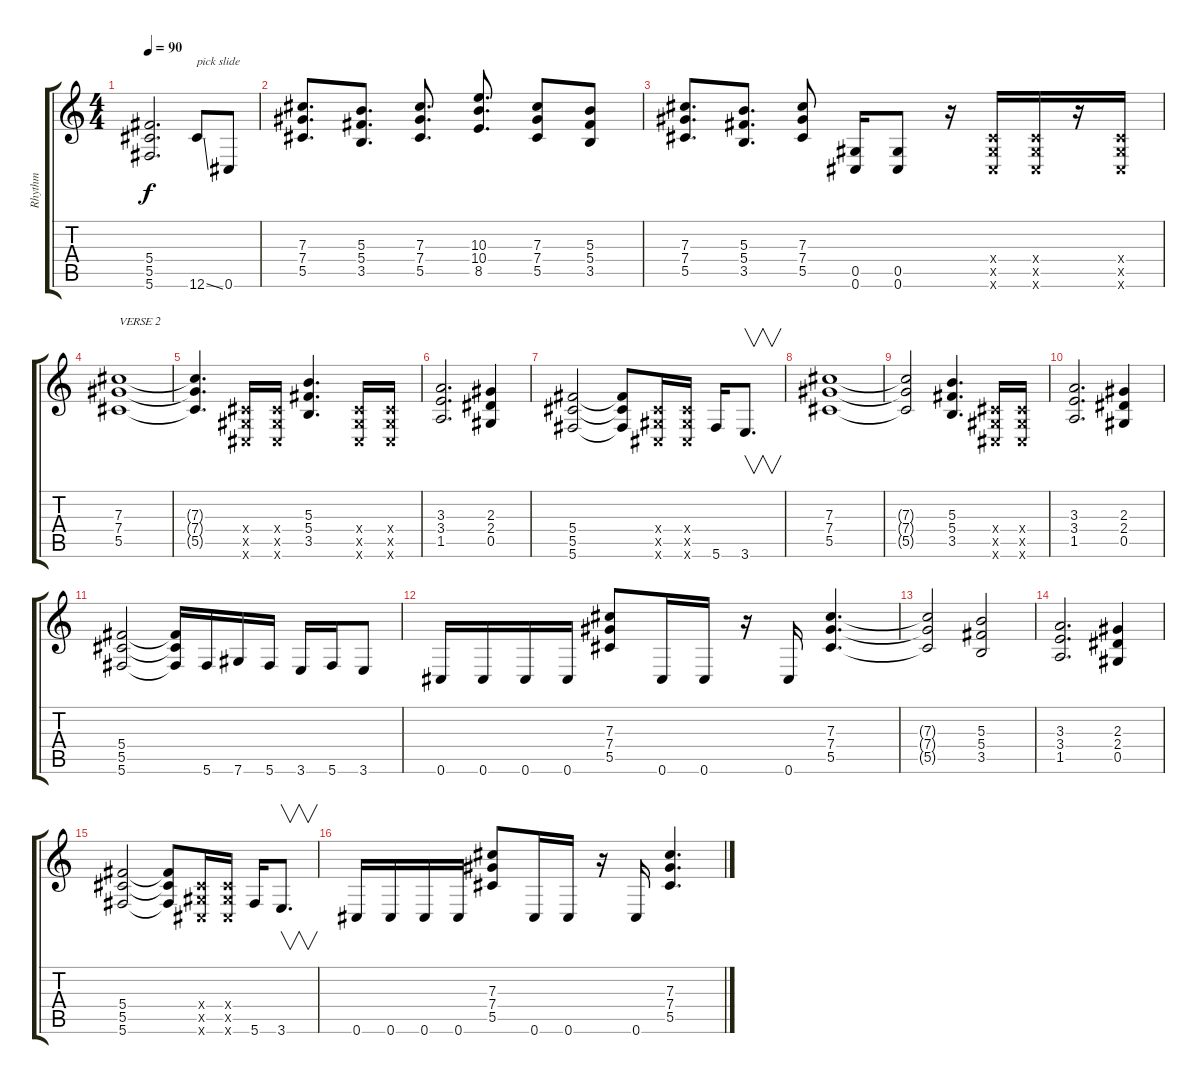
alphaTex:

\track ("Rhythm" "Rhythm") {instrument overdrivenguitar}
\staff {score tabs}
\tuning (Eb4 Bb3 Gb3 Db3 Ab2 Db2) {hide}
\ts (4 4)
\tempo 90
\clef g2
\ks c
(5.4 5.5 5.6).2{d dy f} 12.6{ss}.8{txt "pick slide"} 0.6.8 |
(7.3 7.4 5.5).8{d} (5.3 5.4 3.5).8{d} (7.3 7.4 5.5).8{d} (10.3 10.4 8.5).8{d} (7.3 7.4 5.5).8 (5.3 5.4 3.5).8 |
(7.3 7.4 5.5).8{d} (5.3 5.4 3.5).8{d} (7.3 7.4 5.5).8 (0.5 0.6).16 (0.5 0.6).8 r.16 (0.4{x} 0.5{x} 0.6{x}).16 (0.4{x} 0.5{x} 0.6{x}).16 r.16 (0.4{x} 0.5{x} 0.6{x}).16 |
(7.3 7.4 5.5).1{txt "VERSE 2"} |
(7.3{t} 7.4{t} 5.5{t}).4{d} (0.4{x} 0.5{x} 0.6{x}).16 (0.4{x} 0.5{x} 0.6{x}).16 (5.3 5.4 3.5).4{d} (0.4{x} 0.5{x} 0.6{x}).16 (0.4{x} 0.5{x} 0.6{x}).16 |
(3.3 3.4 1.5).2{d} (2.3 2.4 0.5).4 |
(5.4 5.5 5.6).2 (5.4{t} 5.5{t} 5.6{t}).8 (0.4{x} 0.5{x} 0.6{x}).16 (0.4{x} 0.5{x} 0.6{x}).16 5.6.16 3.6.8{v d} |
(7.3 7.4 5.5).1 |
(7.3{t} 7.4{t} 5.5{t}).2 (5.3 5.4 3.5).4{d} (0.4{x} 0.5{x} 0.6{x}).16 (0.4{x} 0.5{x} 0.6{x}).16 |
(3.3 3.4 1.5).2{d} (2.3 2.4 0.5).4 |
(5.4 5.5 5.6).2 (5.4{t} 5.5{t} 5.6{t}).16 5.6.16 7.6.16 5.6.16 3.6.16 5.6.16 3.6.8 |
0.6.16 0.6.16 0.6.16 0.6.16 (7.3 7.4 5.5).8 0.6.16 0.6.16 r.16 0.6.16 (7.3 7.4 5.5).4{d} |
(7.3{t} 7.4{t} 5.5{t}).2 (5.3 5.4 3.5).2 |
(3.3 3.4 1.5).2{d} (2.3 2.4 0.5).4 |
(5.4 5.5 5.6).2 (5.4{t} 5.5{t} 5.6{t}).8 (0.4{x} 0.5{x} 0.6{x}).16 (0.4{x} 0.5{x} 0.6{x}).16 5.6.16 3.6.8{v d} |
0.6.16 0.6.16 0.6.16 0.6.16 (7.3 7.4 5.5).8 0.6.16 0.6.16 r.16 0.6.16 (7.3 7.4 5.5).4{d}
